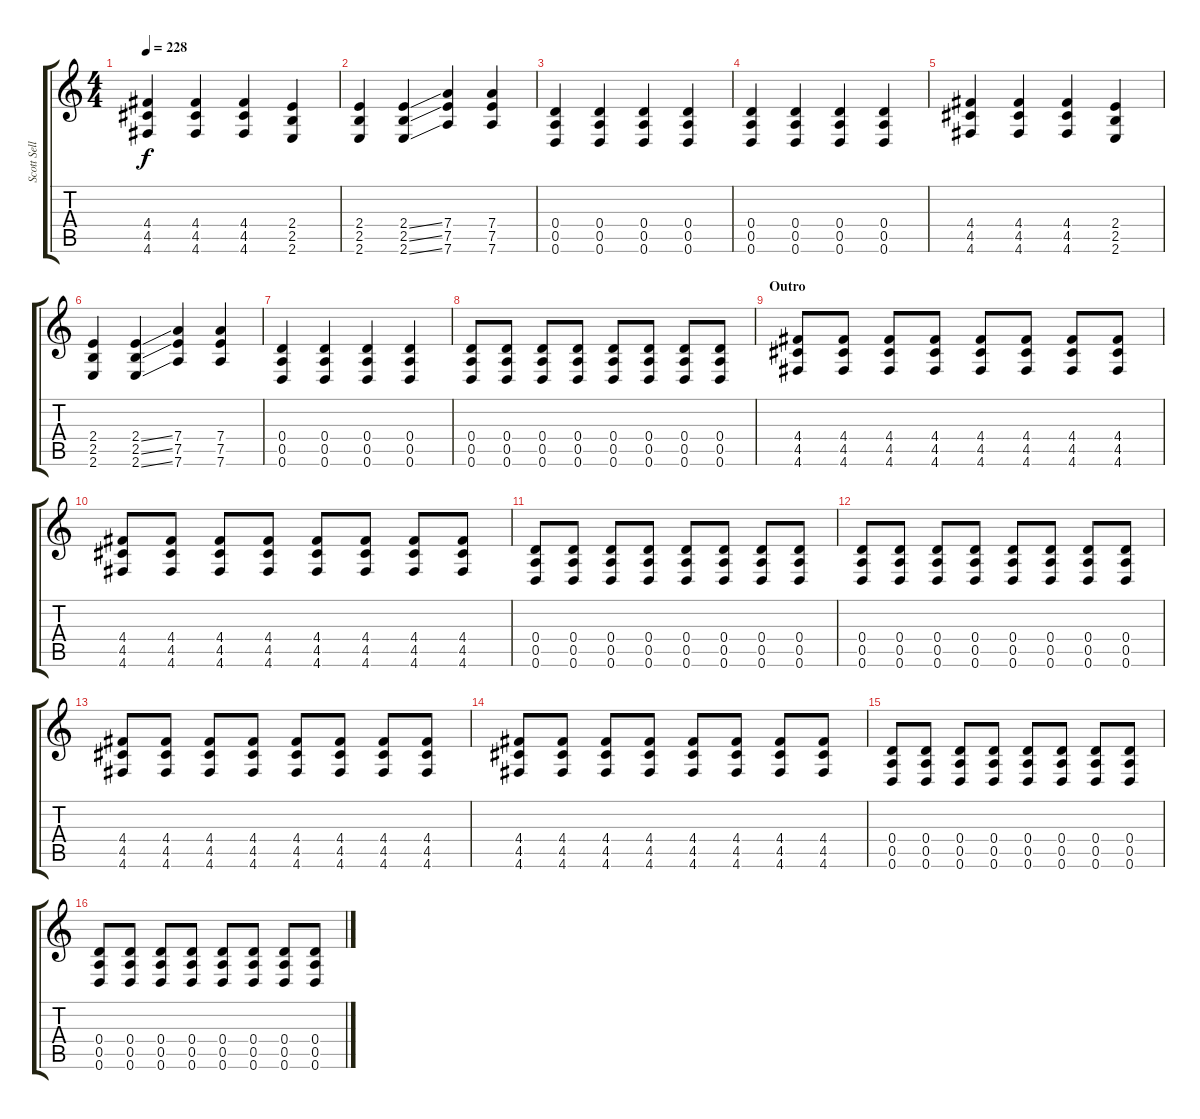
\track ("Scott Sellers" "Scott Sell") {instrument distortionguitar}
\staff {score tabs}
\tuning (E4 B3 G3 D3 A2 D2) {hide}
\ts (4 4)
\tempo 228
\clef g2
\ks c
(4.4 4.5 4.6).4{dy f} (4.4 4.5 4.6).4 (4.4 4.5 4.6).4 (2.4 2.5 2.6).4 |
(2.4 2.5 2.6).4 (2.4{ss} 2.5{ss} 2.6{ss}).4 (7.4 7.5 7.6).4 (7.4 7.5 7.6).4 |
(0.4 0.5 0.6).4 (0.4 0.5 0.6).4 (0.4 0.5 0.6).4 (0.4 0.5 0.6).4 |
(0.4 0.5 0.6).4 (0.4 0.5 0.6).4 (0.4 0.5 0.6).4 (0.4 0.5 0.6).4 |
(4.4 4.5 4.6).4 (4.4 4.5 4.6).4 (4.4 4.5 4.6).4 (2.4 2.5 2.6).4 |
(2.4 2.5 2.6).4 (2.4{ss} 2.5{ss} 2.6{ss}).4 (7.4 7.5 7.6).4 (7.4 7.5 7.6).4 |
(0.4 0.5 0.6).4 (0.4 0.5 0.6).4 (0.4 0.5 0.6).4 (0.4 0.5 0.6).4 |
(0.4 0.5 0.6).8 (0.4 0.5 0.6).8 (0.4 0.5 0.6).8 (0.4 0.5 0.6).8 (0.4 0.5 0.6).8 (0.4 0.5 0.6).8 (0.4 0.5 0.6).8 (0.4 0.5 0.6).8 |
\section ("" "Outro")
(4.4 4.5 4.6).8 (4.4 4.5 4.6).8 (4.4 4.5 4.6).8 (4.4 4.5 4.6).8 (4.4 4.5 4.6).8 (4.4 4.5 4.6).8 (4.4 4.5 4.6).8 (4.4 4.5 4.6).8 |
(4.4 4.5 4.6).8 (4.4 4.5 4.6).8 (4.4 4.5 4.6).8 (4.4 4.5 4.6).8 (4.4 4.5 4.6).8 (4.4 4.5 4.6).8 (4.4 4.5 4.6).8 (4.4 4.5 4.6).8 |
(0.4 0.5 0.6).8 (0.4 0.5 0.6).8 (0.4 0.5 0.6).8 (0.4 0.5 0.6).8 (0.4 0.5 0.6).8 (0.4 0.5 0.6).8 (0.4 0.5 0.6).8 (0.4 0.5 0.6).8 |
(0.4 0.5 0.6).8 (0.4 0.5 0.6).8 (0.4 0.5 0.6).8 (0.4 0.5 0.6).8 (0.4 0.5 0.6).8 (0.4 0.5 0.6).8 (0.4 0.5 0.6).8 (0.4 0.5 0.6).8 |
(4.4 4.5 4.6).8 (4.4 4.5 4.6).8 (4.4 4.5 4.6).8 (4.4 4.5 4.6).8 (4.4 4.5 4.6).8 (4.4 4.5 4.6).8 (4.4 4.5 4.6).8 (4.4 4.5 4.6).8 |
(4.4 4.5 4.6).8 (4.4 4.5 4.6).8 (4.4 4.5 4.6).8 (4.4 4.5 4.6).8 (4.4 4.5 4.6).8 (4.4 4.5 4.6).8 (4.4 4.5 4.6).8 (4.4 4.5 4.6).8 |
(0.4 0.5 0.6).8 (0.4 0.5 0.6).8 (0.4 0.5 0.6).8 (0.4 0.5 0.6).8 (0.4 0.5 0.6).8 (0.4 0.5 0.6).8 (0.4 0.5 0.6).8 (0.4 0.5 0.6).8 |
(0.4 0.5 0.6).8 (0.4 0.5 0.6).8 (0.4 0.5 0.6).8 (0.4 0.5 0.6).8 (0.4 0.5 0.6).8 (0.4 0.5 0.6).8 (0.4 0.5 0.6).8 (0.4 0.5 0.6).8
